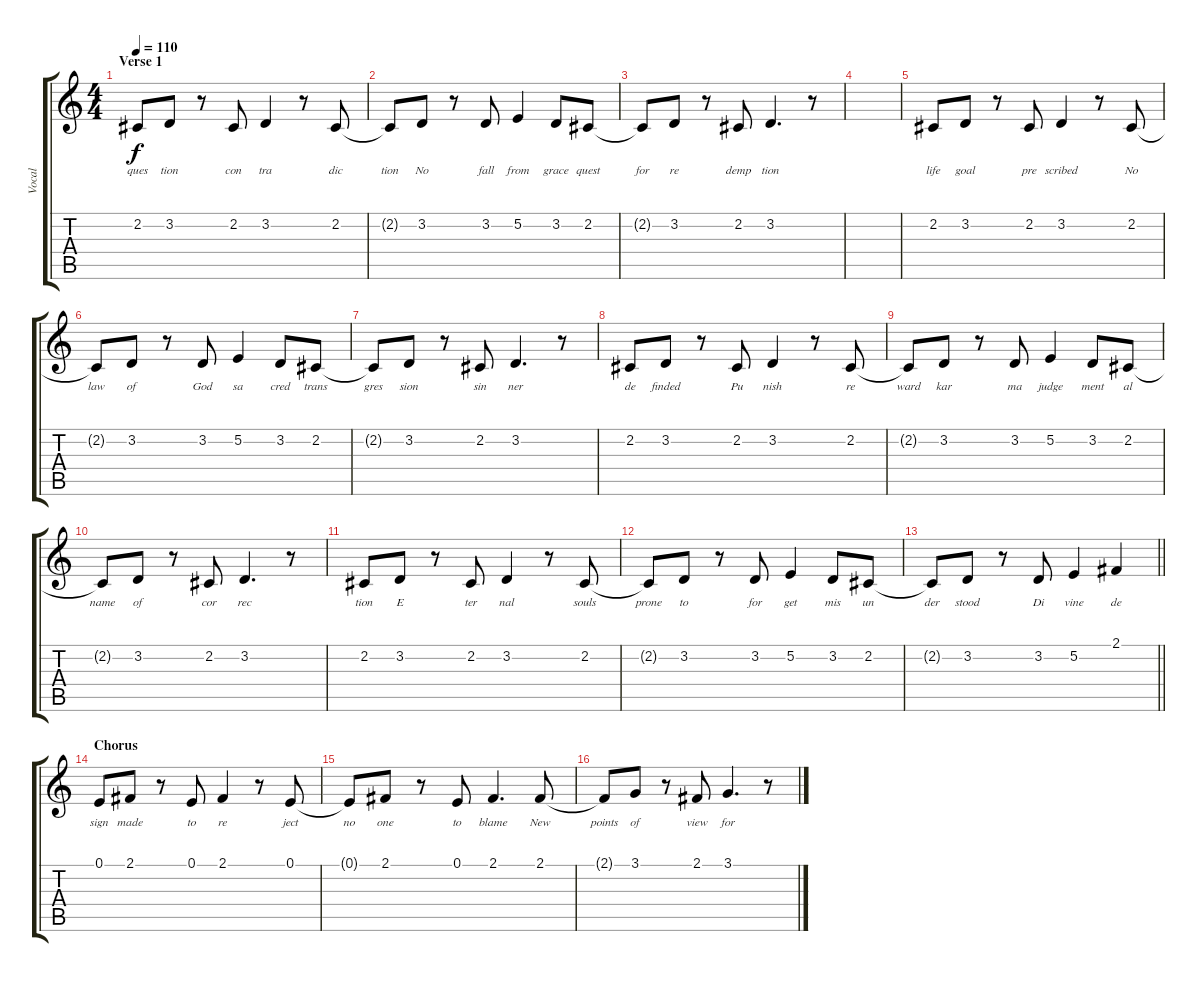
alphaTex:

\track ("Vocal" "Vocal") {instrument acousticgrandpiano}
\staff {score tabs}
\tuning (E4 B3 G3 D3 A2 E2) {hide}
\ts (4 4)
\section ("" "Verse 1")
\tempo 110
\clef g2
\ks c
2.2.8{lyrics (0 "ques") lyrics (1 "") lyrics (2 "") lyrics (3 "") lyrics (4 "") dy f} 3.2.8{lyrics (0 "tion") lyrics (1 "") lyrics (2 "") lyrics (3 "") lyrics (4 "")} r.8 2.2.8{lyrics (0 "con") lyrics (1 "") lyrics (2 "") lyrics (3 "") lyrics (4 "")} 3.2.4{lyrics (0 "tra") lyrics (1 "") lyrics (2 "") lyrics (3 "") lyrics (4 "")} r.8 2.2.8{lyrics (0 "dic") lyrics (1 "") lyrics (2 "") lyrics (3 "") lyrics (4 "")} |
2.2{t}.8{lyrics (0 "tion") lyrics (1 "") lyrics (2 "") lyrics (3 "") lyrics (4 "")} 3.2.8{lyrics (0 "No") lyrics (1 "") lyrics (2 "") lyrics (3 "") lyrics (4 "")} r.8 3.2.8{lyrics (0 "fall") lyrics (1 "") lyrics (2 "") lyrics (3 "") lyrics (4 "")} 5.2.4{lyrics (0 "from") lyrics (1 "") lyrics (2 "") lyrics (3 "") lyrics (4 "")} 3.2.8{lyrics (0 "grace") lyrics (1 "") lyrics (2 "") lyrics (3 "") lyrics (4 "")} 2.2.8{lyrics (0 "quest") lyrics (1 "") lyrics (2 "") lyrics (3 "") lyrics (4 "")} |
2.2{t}.8{lyrics (0 "for") lyrics (1 "") lyrics (2 "") lyrics (3 "") lyrics (4 "")} 3.2.8{lyrics (0 "re") lyrics (1 "") lyrics (2 "") lyrics (3 "") lyrics (4 "")} r.8 2.2.8{lyrics (0 "demp") lyrics (1 "") lyrics (2 "") lyrics (3 "") lyrics (4 "")} 3.2.4{d lyrics (0 "tion") lyrics (1 "") lyrics (2 "") lyrics (3 "") lyrics (4 "")} r.8 |
|
2.2.8{lyrics (0 "life") lyrics (1 "") lyrics (2 "") lyrics (3 "") lyrics (4 "")} 3.2.8{lyrics (0 "goal") lyrics (1 "") lyrics (2 "") lyrics (3 "") lyrics (4 "")} r.8 2.2.8{lyrics (0 "pre") lyrics (1 "") lyrics (2 "") lyrics (3 "") lyrics (4 "")} 3.2.4{lyrics (0 "scribed") lyrics (1 "") lyrics (2 "") lyrics (3 "") lyrics (4 "")} r.8 2.2.8{lyrics (0 "No") lyrics (1 "") lyrics (2 "") lyrics (3 "") lyrics (4 "")} |
2.2{t}.8{lyrics (0 "law") lyrics (1 "") lyrics (2 "") lyrics (3 "") lyrics (4 "")} 3.2.8{lyrics (0 "of") lyrics (1 "") lyrics (2 "") lyrics (3 "") lyrics (4 "")} r.8 3.2.8{lyrics (0 "God") lyrics (1 "") lyrics (2 "") lyrics (3 "") lyrics (4 "")} 5.2.4{lyrics (0 "sa") lyrics (1 "") lyrics (2 "") lyrics (3 "") lyrics (4 "")} 3.2.8{lyrics (0 "cred") lyrics (1 "") lyrics (2 "") lyrics (3 "") lyrics (4 "")} 2.2.8{lyrics (0 "trans") lyrics (1 "") lyrics (2 "") lyrics (3 "") lyrics (4 "")} |
2.2{t}.8{lyrics (0 "gres") lyrics (1 "") lyrics (2 "") lyrics (3 "") lyrics (4 "")} 3.2.8{lyrics (0 "sion") lyrics (1 "") lyrics (2 "") lyrics (3 "") lyrics (4 "")} r.8 2.2.8{lyrics (0 "sin") lyrics (1 "") lyrics (2 "") lyrics (3 "") lyrics (4 "")} 3.2.4{d lyrics (0 "ner") lyrics (1 "") lyrics (2 "") lyrics (3 "") lyrics (4 "")} r.8 |
2.2.8{lyrics (0 "de") lyrics (1 "") lyrics (2 "") lyrics (3 "") lyrics (4 "")} 3.2.8{lyrics (0 "finded") lyrics (1 "") lyrics (2 "") lyrics (3 "") lyrics (4 "")} r.8 2.2.8{lyrics (0 "Pu") lyrics (1 "") lyrics (2 "") lyrics (3 "") lyrics (4 "")} 3.2.4{lyrics (0 "nish") lyrics (1 "") lyrics (2 "") lyrics (3 "") lyrics (4 "")} r.8 2.2.8{lyrics (0 "re") lyrics (1 "") lyrics (2 "") lyrics (3 "") lyrics (4 "")} |
2.2{t}.8{lyrics (0 "ward") lyrics (1 "") lyrics (2 "") lyrics (3 "") lyrics (4 "")} 3.2.8{lyrics (0 "kar") lyrics (1 "") lyrics (2 "") lyrics (3 "") lyrics (4 "")} r.8 3.2.8{lyrics (0 "ma") lyrics (1 "") lyrics (2 "") lyrics (3 "") lyrics (4 "")} 5.2.4{lyrics (0 "judge") lyrics (1 "") lyrics (2 "") lyrics (3 "") lyrics (4 "")} 3.2.8{lyrics (0 "ment") lyrics (1 "") lyrics (2 "") lyrics (3 "") lyrics (4 "")} 2.2.8{lyrics (0 "al") lyrics (1 "") lyrics (2 "") lyrics (3 "") lyrics (4 "")} |
2.2{t}.8{lyrics (0 "name") lyrics (1 "") lyrics (2 "") lyrics (3 "") lyrics (4 "")} 3.2.8{lyrics (0 "of") lyrics (1 "") lyrics (2 "") lyrics (3 "") lyrics (4 "")} r.8 2.2.8{lyrics (0 "cor") lyrics (1 "") lyrics (2 "") lyrics (3 "") lyrics (4 "")} 3.2.4{d lyrics (0 "rec") lyrics (1 "") lyrics (2 "") lyrics (3 "") lyrics (4 "")} r.8 |
2.2.8{lyrics (0 "tion") lyrics (1 "") lyrics (2 "") lyrics (3 "") lyrics (4 "")} 3.2.8{lyrics (0 "E") lyrics (1 "") lyrics (2 "") lyrics (3 "") lyrics (4 "")} r.8 2.2.8{lyrics (0 "ter") lyrics (1 "") lyrics (2 "") lyrics (3 "") lyrics (4 "")} 3.2.4{lyrics (0 "nal") lyrics (1 "") lyrics (2 "") lyrics (3 "") lyrics (4 "")} r.8 2.2.8{lyrics (0 "souls") lyrics (1 "") lyrics (2 "") lyrics (3 "") lyrics (4 "")} |
2.2{t}.8{lyrics (0 "prone") lyrics (1 "") lyrics (2 "") lyrics (3 "") lyrics (4 "")} 3.2.8{lyrics (0 "to") lyrics (1 "") lyrics (2 "") lyrics (3 "") lyrics (4 "")} r.8 3.2.8{lyrics (0 "for") lyrics (1 "") lyrics (2 "") lyrics (3 "") lyrics (4 "")} 5.2.4{lyrics (0 "get") lyrics (1 "") lyrics (2 "") lyrics (3 "") lyrics (4 "")} 3.2.8{lyrics (0 "mis") lyrics (1 "") lyrics (2 "") lyrics (3 "") lyrics (4 "")} 2.2.8{lyrics (0 "un") lyrics (1 "") lyrics (2 "") lyrics (3 "") lyrics (4 "")} |
\barLineRight lightlight
2.2{t}.8{lyrics (0 "der") lyrics (1 "") lyrics (2 "") lyrics (3 "") lyrics (4 "")} 3.2.8{lyrics (0 "stood") lyrics (1 "") lyrics (2 "") lyrics (3 "") lyrics (4 "")} r.8 3.2.8{lyrics (0 "Di") lyrics (1 "") lyrics (2 "") lyrics (3 "") lyrics (4 "")} 5.2.4{lyrics (0 "vine") lyrics (1 "") lyrics (2 "") lyrics (3 "") lyrics (4 "")} 2.1.4{lyrics (0 "de") lyrics (1 "") lyrics (2 "") lyrics (3 "") lyrics (4 "")} |
\section ("" "Chorus")
0.1.8{lyrics (0 "sign") lyrics (1 "") lyrics (2 "") lyrics (3 "") lyrics (4 "")} 2.1.8{lyrics (0 "made") lyrics (1 "") lyrics (2 "") lyrics (3 "") lyrics (4 "")} r.8 0.1.8{lyrics (0 "to") lyrics (1 "") lyrics (2 "") lyrics (3 "") lyrics (4 "")} 2.1.4{lyrics (0 "re") lyrics (1 "") lyrics (2 "") lyrics (3 "") lyrics (4 "")} r.8 0.1.8{lyrics (0 "ject") lyrics (1 "") lyrics (2 "") lyrics (3 "") lyrics (4 "")} |
0.1{t}.8{lyrics (0 "no") lyrics (1 "") lyrics (2 "") lyrics (3 "") lyrics (4 "")} 2.1.8{lyrics (0 "one") lyrics (1 "") lyrics (2 "") lyrics (3 "") lyrics (4 "")} r.8 0.1.8{lyrics (0 "to") lyrics (1 "") lyrics (2 "") lyrics (3 "") lyrics (4 "")} 2.1.4{d lyrics (0 "blame") lyrics (1 "") lyrics (2 "") lyrics (3 "") lyrics (4 "")} 2.1.8{lyrics (0 "New") lyrics (1 "") lyrics (2 "") lyrics (3 "") lyrics (4 "")} |
2.1{t}.8{lyrics (0 "points") lyrics (1 "") lyrics (2 "") lyrics (3 "") lyrics (4 "")} 3.1.8{lyrics (0 "of") lyrics (1 "") lyrics (2 "") lyrics (3 "") lyrics (4 "")} r.8 2.1.8{lyrics (0 "view") lyrics (1 "") lyrics (2 "") lyrics (3 "") lyrics (4 "")} 3.1.4{d lyrics (0 "for") lyrics (1 "") lyrics (2 "") lyrics (3 "") lyrics (4 "")} r.8
